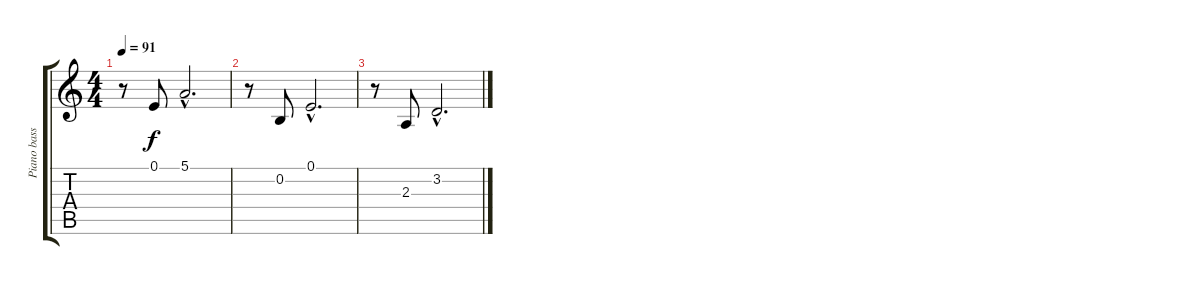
\track ("Piano bass" "Piano bass") {instrument acousticgrandpiano}
\staff {score tabs}
\tuning (E4 B3 G3 D3 A2 D2) {hide}
\ts (4 4)
\tempo 91
\clef g2
\ks c
r.8{dy mf} 0.1.8{dy f} 5.1{hac}.2{d} |
r.8 0.2.8 0.1{hac}.2{d} |
r.8 2.3.8 3.2{hac}.2{d}
